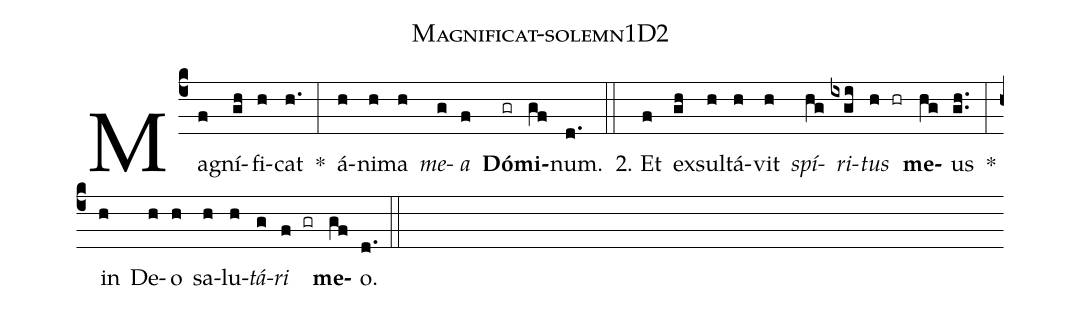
name: Magnificat-solemn1D2;
%%
(c4)Ma(f)gní(gh)fi(h)cat(h.) *(:) á(h)ni(h)ma(h) <i>me</i>(g)<i>a</i>(f) <b>Dó</b>(gr)<b>mi</b>(gf)num.(d.) (::)
2. Et(f) ex(gh)sul(h)tá(h)vit(h) <i>spí</i>(hg)<i>ri</i>(ixgi)<i>tus</i>(h hr) <b>me</b>(hg)us(gh..) *(:) in(h) De(h)o(h) sa(h)lu(h)<i>tá</i>(g)<i>ri</i>(f gr) <b>me</b>(gf)o.(d.) (::)
